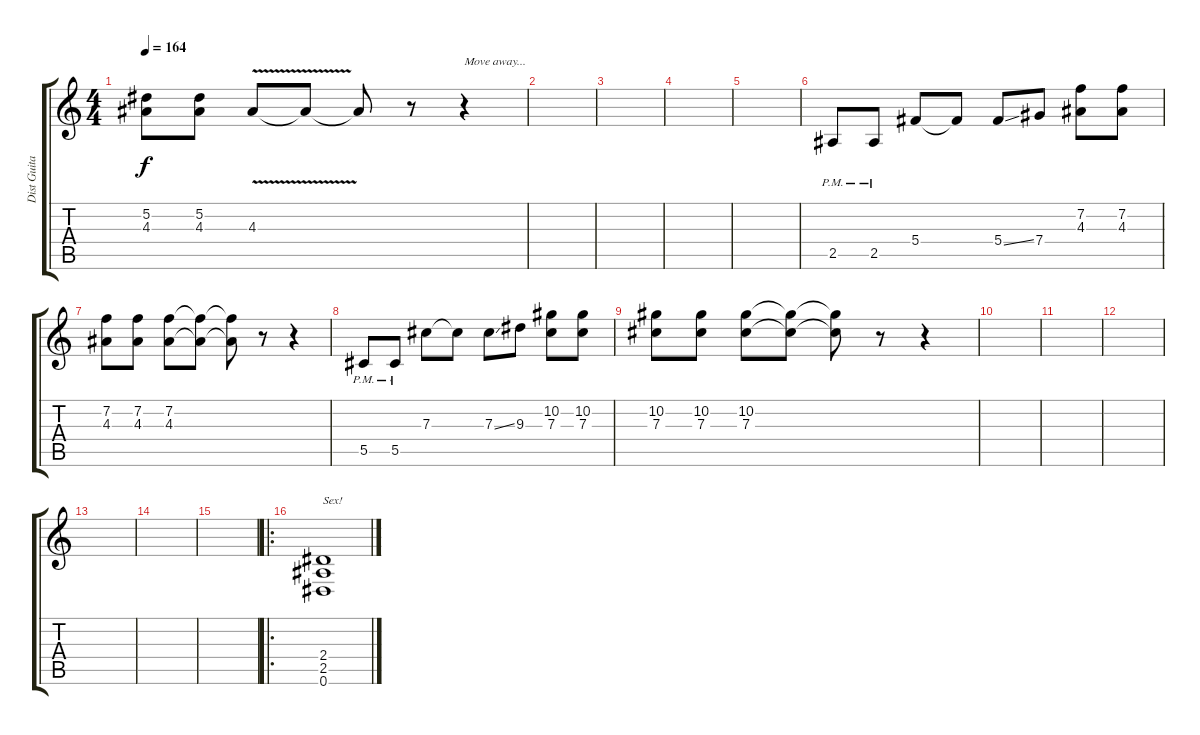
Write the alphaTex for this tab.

\track ("Dist Guitar" "Dist Guita") {instrument distortionguitar}
\staff {score tabs}
\tuning (Eb4 Bb3 Gb3 Db3 Ab2 Eb2) {hide}
\ts (4 4)
\tempo 164
\clef g2
\ks c
(5.2 4.3).8{dy f} (5.2 4.3).8 4.3{v}.8 4.3{t}.8 4.3{t}.8 r.8 r.4{txt "Move away..."} |
|
|
|
|
2.5{pm}.8 2.5{pm}.8 5.4.8 5.4{t}.8 5.4{ss}.8 7.4.8 (7.2 4.3).8 (7.2 4.3).8 |
(7.2 4.3).8 (7.2 4.3).8 (7.2 4.3).8 (7.2{t} 4.3{t}).8 (7.2{t} 4.3{t}).8 r.8 r.4 |
5.5{pm}.8 5.5{pm}.8 7.3.8 7.3{t}.8 7.3{ss}.8 9.3.8 (10.2 7.3).8 (10.2 7.3).8 |
(10.2 7.3).8 (10.2 7.3).8 (10.2 7.3).8 (10.2{t} 7.3{t}).8 (10.2{t} 7.3{t}).8 r.8 r.4 |
|
|
|
|
|
|
\ro
(2.4 2.5 0.6).1{txt "Sex!"}
